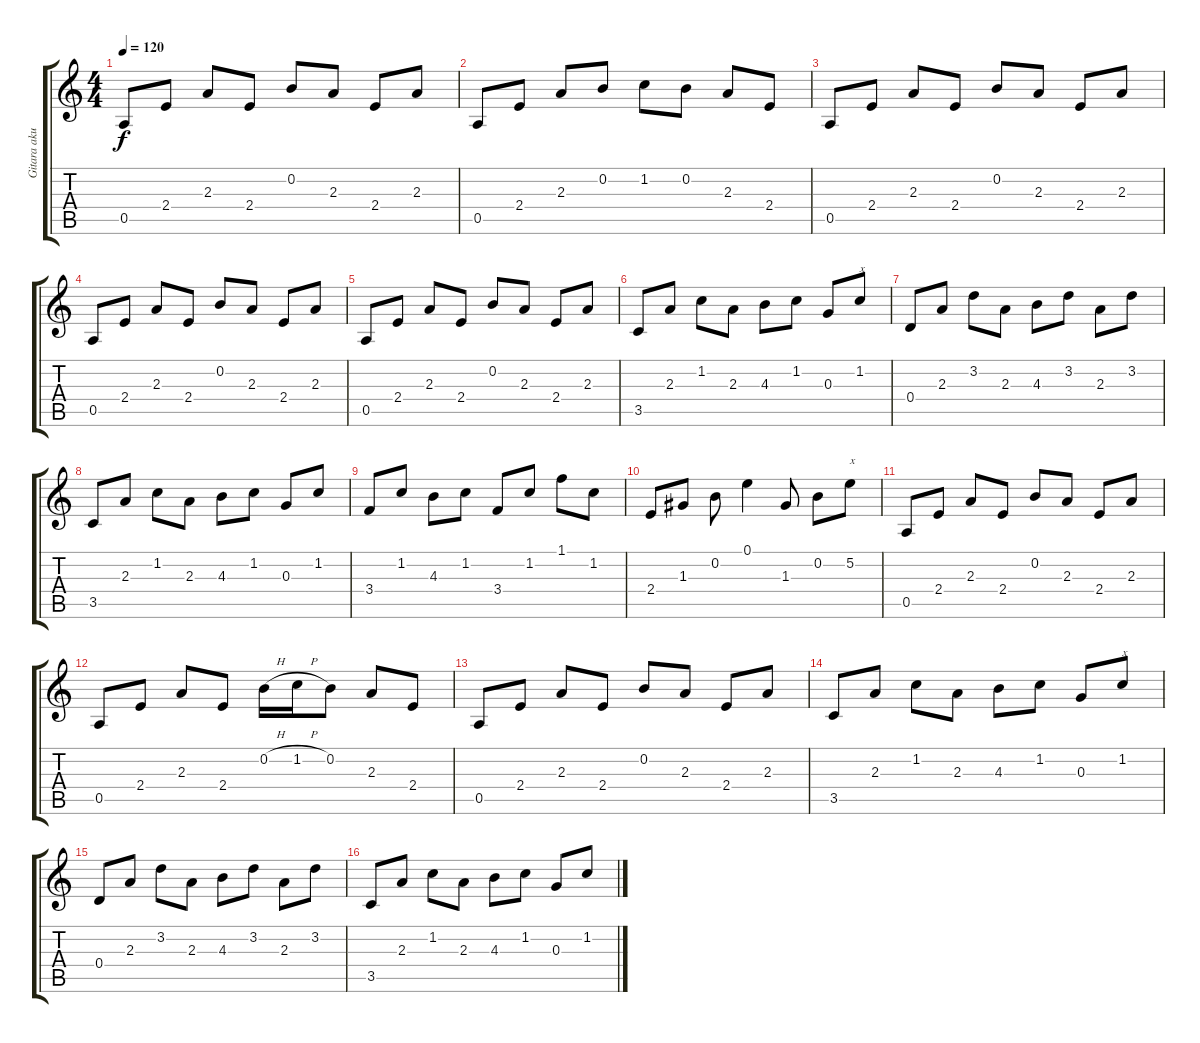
\track ("Gitara akustyczna" "Gitara aku") {instrument acousticguitarsteel}
\staff {score tabs}
\tuning (E4 B3 G3 D3 A2 E2) {hide}
\ts (4 4)
\tempo 120
\clef g2
\ks c
0.5.8{dy f} 2.4.8 2.3.8 2.4.8 0.2.8 2.3.8 2.4.8 2.3.8 |
0.5.8 2.4.8 2.3.8 0.2.8 1.2.8 0.2.8 2.3.8 2.4.8 |
0.5.8 2.4.8 2.3.8 2.4.8 0.2.8 2.3.8 2.4.8 2.3.8 |
0.5.8 2.4.8 2.3.8 2.4.8 0.2.8 2.3.8 2.4.8 2.3.8 |
0.5.8 2.4.8 2.3.8 2.4.8 0.2.8 2.3.8 2.4.8 2.3.8 |
3.5.8 2.3.8 1.2.8 2.3.8 4.3.8 1.2.8 0.3.8 1.2.8{txt "x"} |
0.4.8 2.3.8 3.2.8 2.3.8 4.3.8 3.2.8 2.3.8 3.2.8 |
3.5.8 2.3.8 1.2.8 2.3.8 4.3.8 1.2.8 0.3.8 1.2.8 |
3.4.8 1.2.8 4.3.8 1.2.8 3.4.8 1.2.8 1.1.8 1.2.8 |
2.4.8 1.3.8 0.2.8 0.1.4 1.3.8 0.2.8 5.2.8{txt "x"} |
0.5.8 2.4.8 2.3.8 2.4.8 0.2.8 2.3.8 2.4.8 2.3.8 |
0.5.8 2.4.8 2.3.8 2.4.8 0.2{h}.16 1.2{h}.16 0.2.8 2.3.8 2.4.8 |
0.5.8 2.4.8 2.3.8 2.4.8 0.2.8 2.3.8 2.4.8 2.3.8 |
3.5.8 2.3.8 1.2.8 2.3.8 4.3.8 1.2.8 0.3.8 1.2.8{txt "x"} |
0.4.8 2.3.8 3.2.8 2.3.8 4.3.8 3.2.8 2.3.8 3.2.8 |
3.5.8 2.3.8 1.2.8 2.3.8 4.3.8 1.2.8 0.3.8 1.2.8
